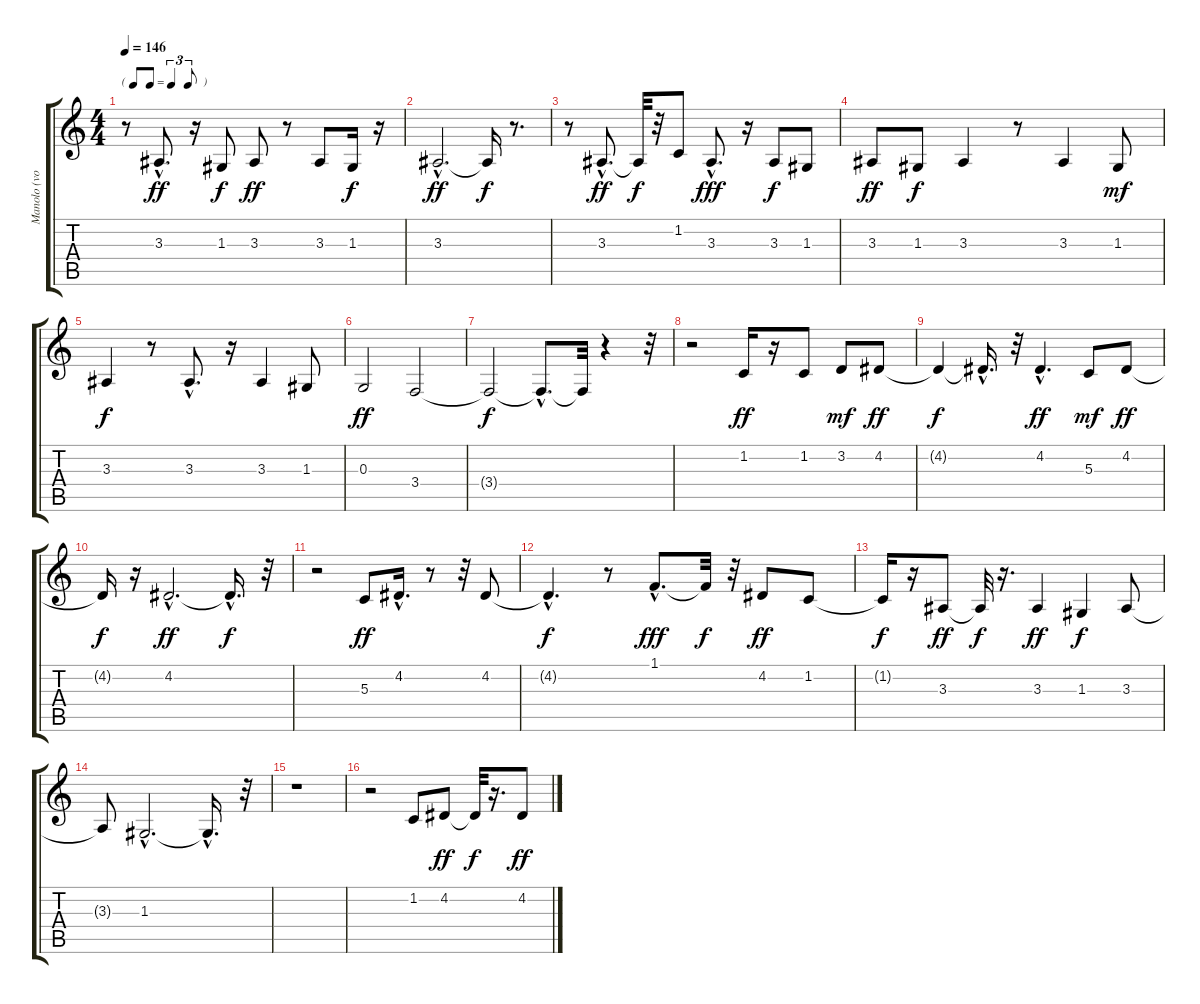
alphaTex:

\track ("Manolo (voz)" "Manolo (vo") {instrument voiceoohs}
\staff {score tabs}
\tuning (E4 B3 G3 D3 A2 E2) {hide}
\ts (4 4)
\tf triplet8th
\tempo 146
\clef g2
\ks c
r.8{dy f} 3.3{hac}.8{d dy ff} r.16 1.3.8{dy f} 3.3.8{dy ff} r.8 3.3.8 1.3.16{dy f} r.16 |
3.3{hac}.2{d dy ff} 3.3{t}.16{dy f} r.8{d} |
r.8 3.3{hac}.8{d dy ff} 3.3{t}.32{dy f} r.32 1.2.8 3.3{hac}.8{d dy fff} r.16 3.3.8{dy f} 1.3.8 |
3.3.8{dy ff} 1.3.8{dy f} 3.3.4 r.8 3.3.4 1.3.8{dy mf} |
3.3.4{dy f} r.8 3.3{hac}.8{d} r.16 3.3.4 1.3.8 |
0.3.2{dy ff} 3.4.2 |
3.4{t}.2{dy f} 3.4{hac t}.8{d} 3.4{t}.32 r.4 r.32 |
r.2 1.2.16{dy ff} r.16 1.2.8 3.2.8{dy mf} 4.2.8{dy ff} |
4.2{t}.4{dy f} 4.2{hac t}.16{d} r.32 4.2{hac}.4{d dy ff} 5.3.8{dy mf} 4.2.8{dy ff} |
4.2{t}.16{dy f} r.16 4.2{hac}.2{d dy ff} 4.2{hac t}.16{d dy f} r.32 |
r.2 5.3.8{dy ff} 4.2{hac}.16{d} r.8 r.32 4.2.8 |
4.2{hac t}.4{d dy f} r.8 1.1{hac}.8{d dy fff} 1.1{t}.32{dy f} r.32 4.2.8{dy ff} 1.2.8 |
1.2{t}.16{dy f} r.16 3.3.8{dy ff} 3.3{t}.32{dy f} r.16{d} 3.3.4{dy ff} 1.3.4{dy f} 3.3.8 |
3.3{t}.8 1.3{hac}.2{d} 1.3{hac t}.16{d} r.32 |
r.1 |
r.2 1.2.8 4.2.8{dy ff} 4.2{t}.32{dy f} r.16{d} 4.2.8{dy ff}
